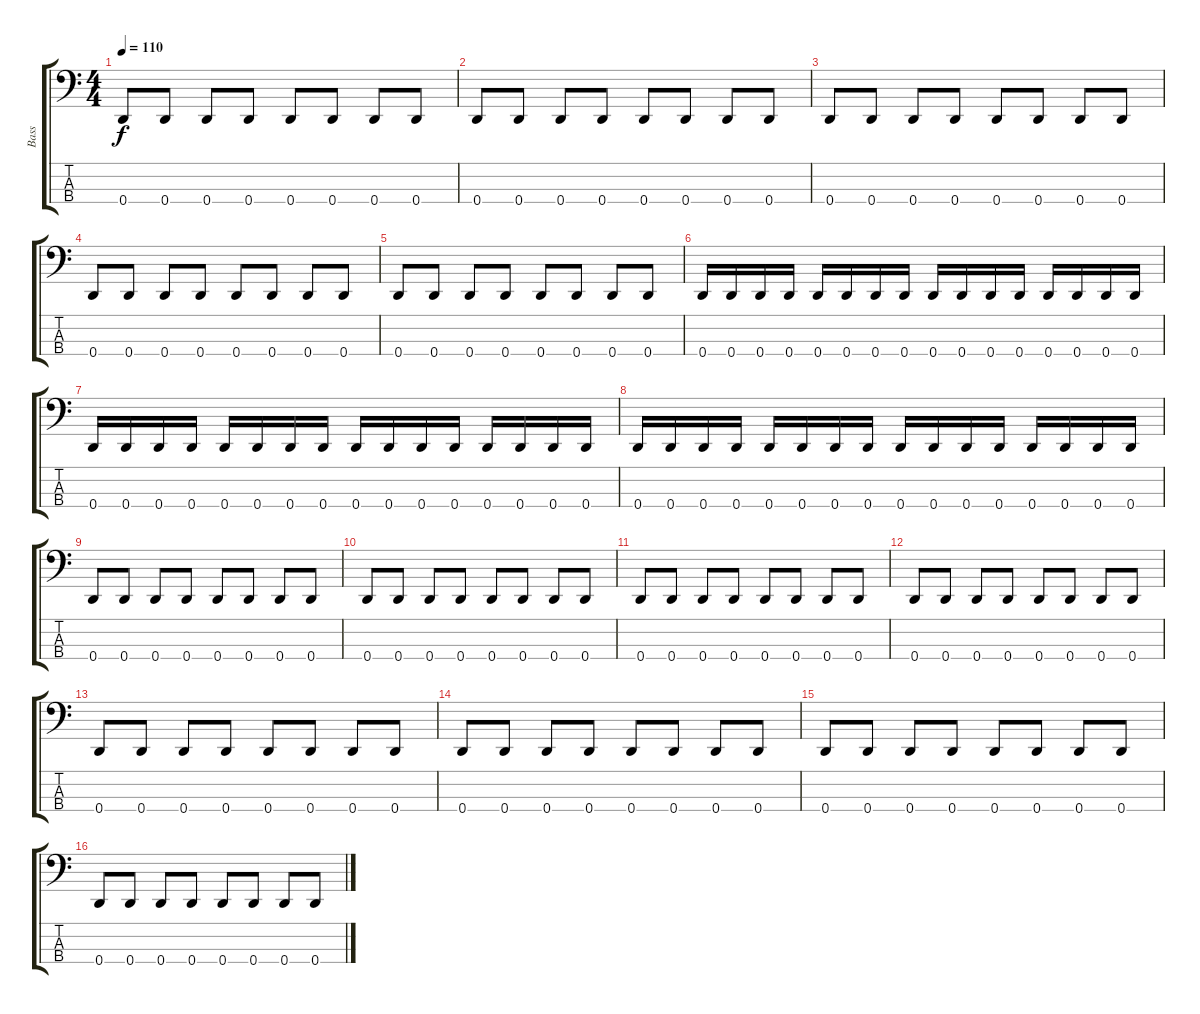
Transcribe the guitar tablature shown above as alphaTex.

\track ("Bass" "Bass") {instrument electricbasspick}
\staff {score tabs}
\tuning (G2 D2 A1 D1) {hide}
\ts (4 4)
\tempo 110
\clef f4
\ks c
0.4.8{dy f} 0.4.8 0.4.8 0.4.8 0.4.8 0.4.8 0.4.8 0.4.8 |
0.4.8 0.4.8 0.4.8 0.4.8 0.4.8 0.4.8 0.4.8 0.4.8 |
0.4.8 0.4.8 0.4.8 0.4.8 0.4.8 0.4.8 0.4.8 0.4.8 |
0.4.8 0.4.8 0.4.8 0.4.8 0.4.8 0.4.8 0.4.8 0.4.8 |
0.4.8 0.4.8 0.4.8 0.4.8 0.4.8 0.4.8 0.4.8 0.4.8 |
0.4.16 0.4.16 0.4.16 0.4.16 0.4.16 0.4.16 0.4.16 0.4.16 0.4.16 0.4.16 0.4.16 0.4.16 0.4.16 0.4.16 0.4.16 0.4.16 |
0.4.16 0.4.16 0.4.16 0.4.16 0.4.16 0.4.16 0.4.16 0.4.16 0.4.16 0.4.16 0.4.16 0.4.16 0.4.16 0.4.16 0.4.16 0.4.16 |
0.4.16 0.4.16 0.4.16 0.4.16 0.4.16 0.4.16 0.4.16 0.4.16 0.4.16 0.4.16 0.4.16 0.4.16 0.4.16 0.4.16 0.4.16 0.4.16 |
0.4.8 0.4.8 0.4.8 0.4.8 0.4.8 0.4.8 0.4.8 0.4.8 |
0.4.8 0.4.8 0.4.8 0.4.8 0.4.8 0.4.8 0.4.8 0.4.8 |
0.4.8 0.4.8 0.4.8 0.4.8 0.4.8 0.4.8 0.4.8 0.4.8 |
0.4.8 0.4.8 0.4.8 0.4.8 0.4.8 0.4.8 0.4.8 0.4.8 |
0.4.8 0.4.8 0.4.8 0.4.8 0.4.8 0.4.8 0.4.8 0.4.8 |
0.4.8 0.4.8 0.4.8 0.4.8 0.4.8 0.4.8 0.4.8 0.4.8 |
0.4.8 0.4.8 0.4.8 0.4.8 0.4.8 0.4.8 0.4.8 0.4.8 |
0.4.8 0.4.8 0.4.8 0.4.8 0.4.8 0.4.8 0.4.8 0.4.8
